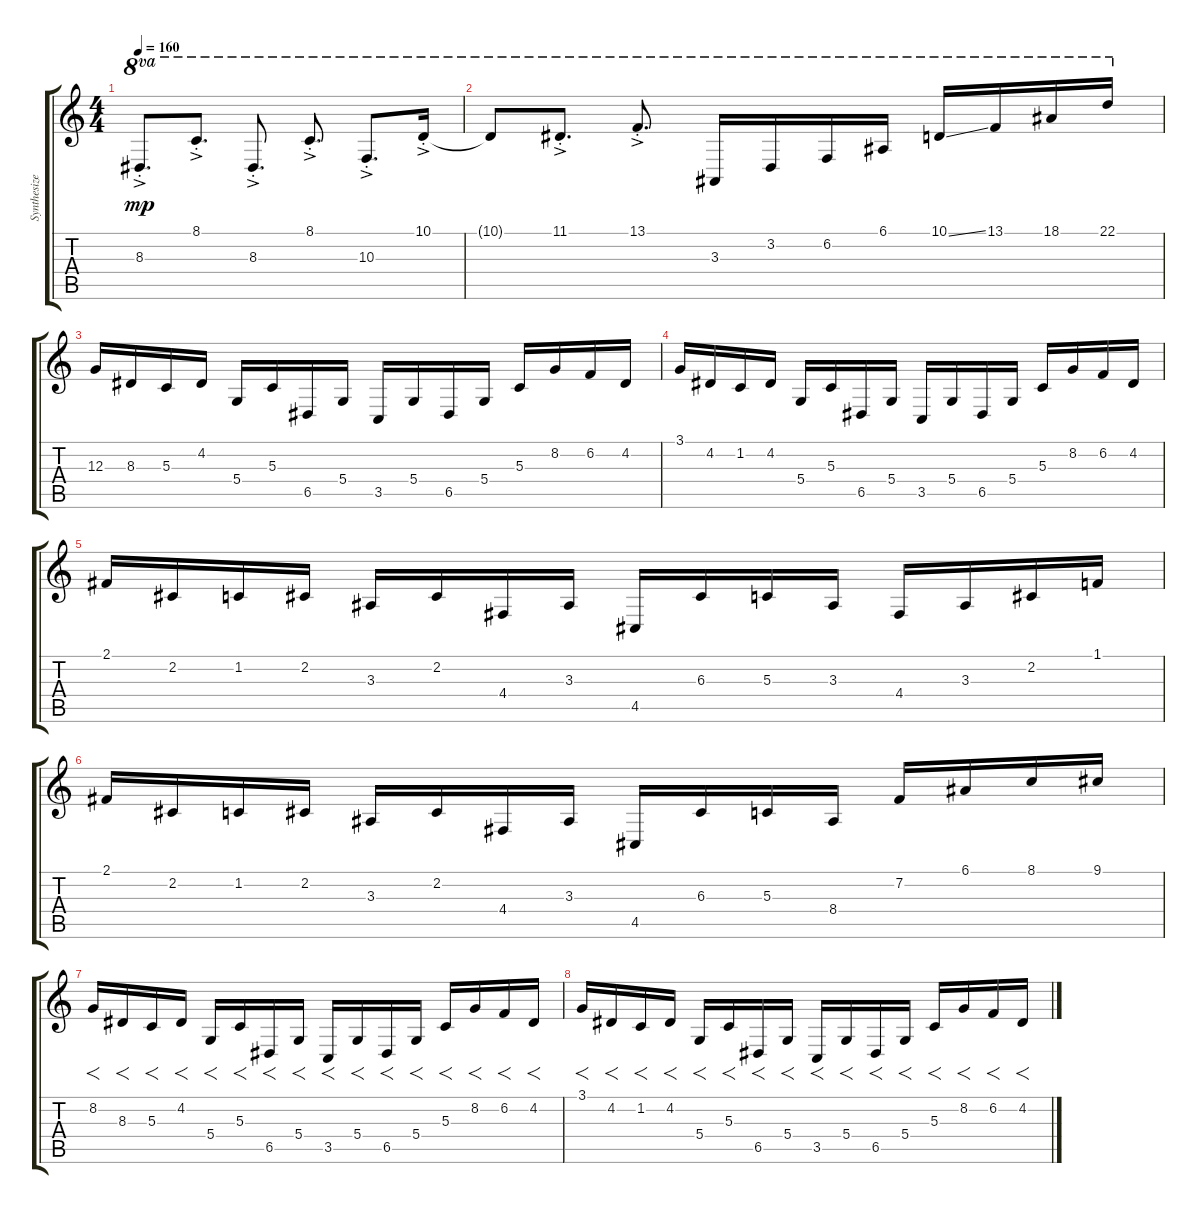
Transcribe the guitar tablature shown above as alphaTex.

\track ("Synthesizer" "Synthesize") {instrument pad8sweep}
\staff {score tabs}
\tuning (E4 B3 G3 D3 A2 E2) {hide}
\ts (4 4)
\tempo 160
\clef g2
\ks c
8.3{ac st}.8{d ot 8va dy mp} 8.1{ac st}.8{d ot 8va} 8.3{ac st}.8{d ot 8va} 8.1{ac st}.8{d ot 8va} 10.3{ac st}.8{d ot 8va} 10.1{ac st}.16{ot 8va} |
10.1{t}.8{ot 8va} 11.1{ac st}.8{d ot 8va} 13.1{ac st}.8{d ot 8va} 3.3.16{ot 8va} 3.2.16{ot 8va} 6.2.16{ot 8va} 6.1.16{ot 8va} 10.1{ss}.16{ot 8va} 13.1.16{ot 8va} 18.1.16{ot 8va} 22.1.16{ot 8va} |
12.3.16 8.3.16 5.3.16 4.2.16 5.4.16 5.3.16 6.5.16 5.4.16 3.5.16 5.4.16 6.5.16 5.4.16 5.3.16 8.2.16 6.2.16 4.2.16 |
3.1.16 4.2.16 1.2.16 4.2.16 5.4.16 5.3.16 6.5.16 5.4.16 3.5.16 5.4.16 6.5.16 5.4.16 5.3.16 8.2.16 6.2.16 4.2.16 |
2.1.16 2.2.16 1.2.16 2.2.16 3.3.16 2.2.16 4.4.16 3.3.16 4.5.16 6.3.16 5.3.16 3.3.16 4.4.16 3.3.16 2.2.16 1.1.16 |
2.1.16 2.2.16 1.2.16 2.2.16 3.3.16 2.2.16 4.4.16 3.3.16 4.5.16 6.3.16 5.3.16 8.4.16 7.2.16 6.1.16 8.1.16 9.1.16 |
8.2.16{f} 8.3.16{f} 5.3.16{f} 4.2.16{f} 5.4.16{f} 5.3.16{f} 6.5.16{f} 5.4.16{f} 3.5.16{f} 5.4.16{f} 6.5.16{f} 5.4.16{f} 5.3.16{f} 8.2.16{f} 6.2.16{f} 4.2.16{f} |
3.1.16{f} 4.2.16{f} 1.2.16{f} 4.2.16{f} 5.4.16{f} 5.3.16{f} 6.5.16{f} 5.4.16{f} 3.5.16{f} 5.4.16{f} 6.5.16{f} 5.4.16{f} 5.3.16{f} 8.2.16{f} 6.2.16{f} 4.2.16{f}
